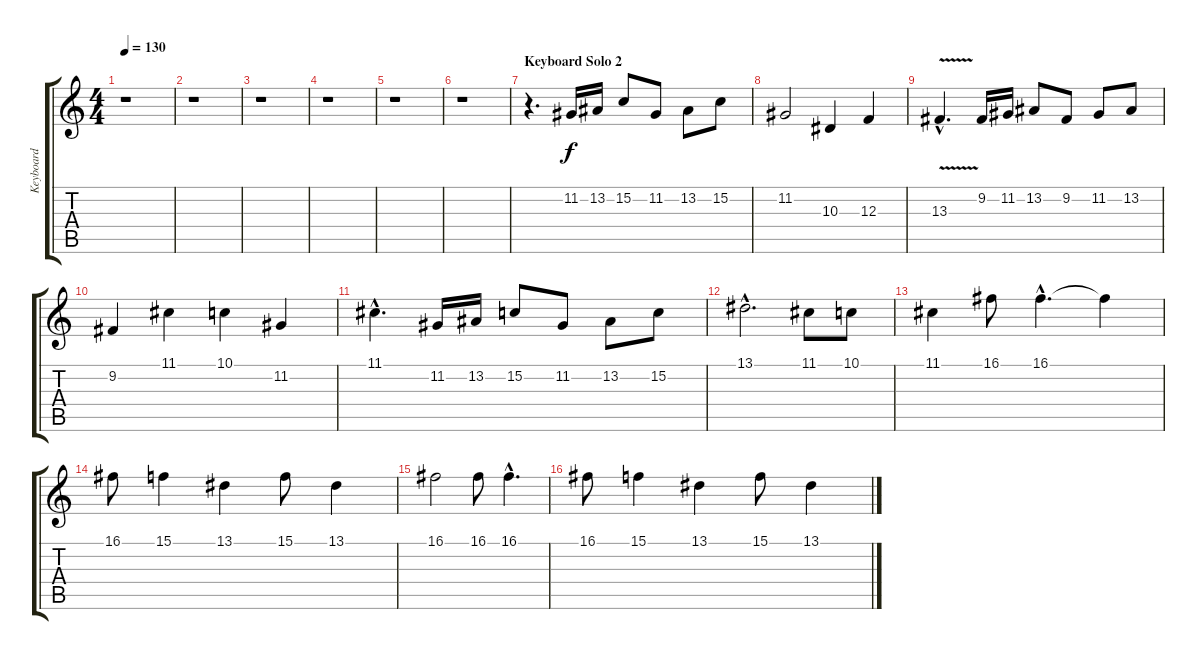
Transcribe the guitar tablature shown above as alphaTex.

\track ("Keyboard" "Keyboard") {instrument brasssection}
\staff {score tabs}
\tuning (D4 A3 F3 C3 G2 D2) {hide}
\ts (4 4)
\tempo 130
\clef g2
\ks c
r.1{dy f} |
r.1 |
r.1 |
r.1 |
r.1 |
r.1 |
\section ("" "Keyboard Solo 2")
r.4{d} 11.2.16 13.2.16 15.2.8 11.2.8 13.2.8 15.2.8 |
11.2.2 10.3.4 12.3.4 |
13.3{v hac}.4{d} 9.2.16 11.2.16 13.2.8 9.2.8 11.2.8 13.2.8 |
9.2.4 11.1.4 10.1.4 11.2.4 |
11.1{hac}.4{d} 11.2.16 13.2.16 15.2.8 11.2.8 13.2.8 15.2.8 |
13.1{hac}.2{d} 11.1.8 10.1.8 |
11.1.4 16.1.8 16.1{hac}.4{d} 16.1{t}.4 |
16.1.8 15.1.4 13.1.4 15.1.8 13.1.4 |
16.1.2 16.1.8 16.1{hac}.4{d} |
16.1.8 15.1.4 13.1.4 15.1.8 13.1.4
